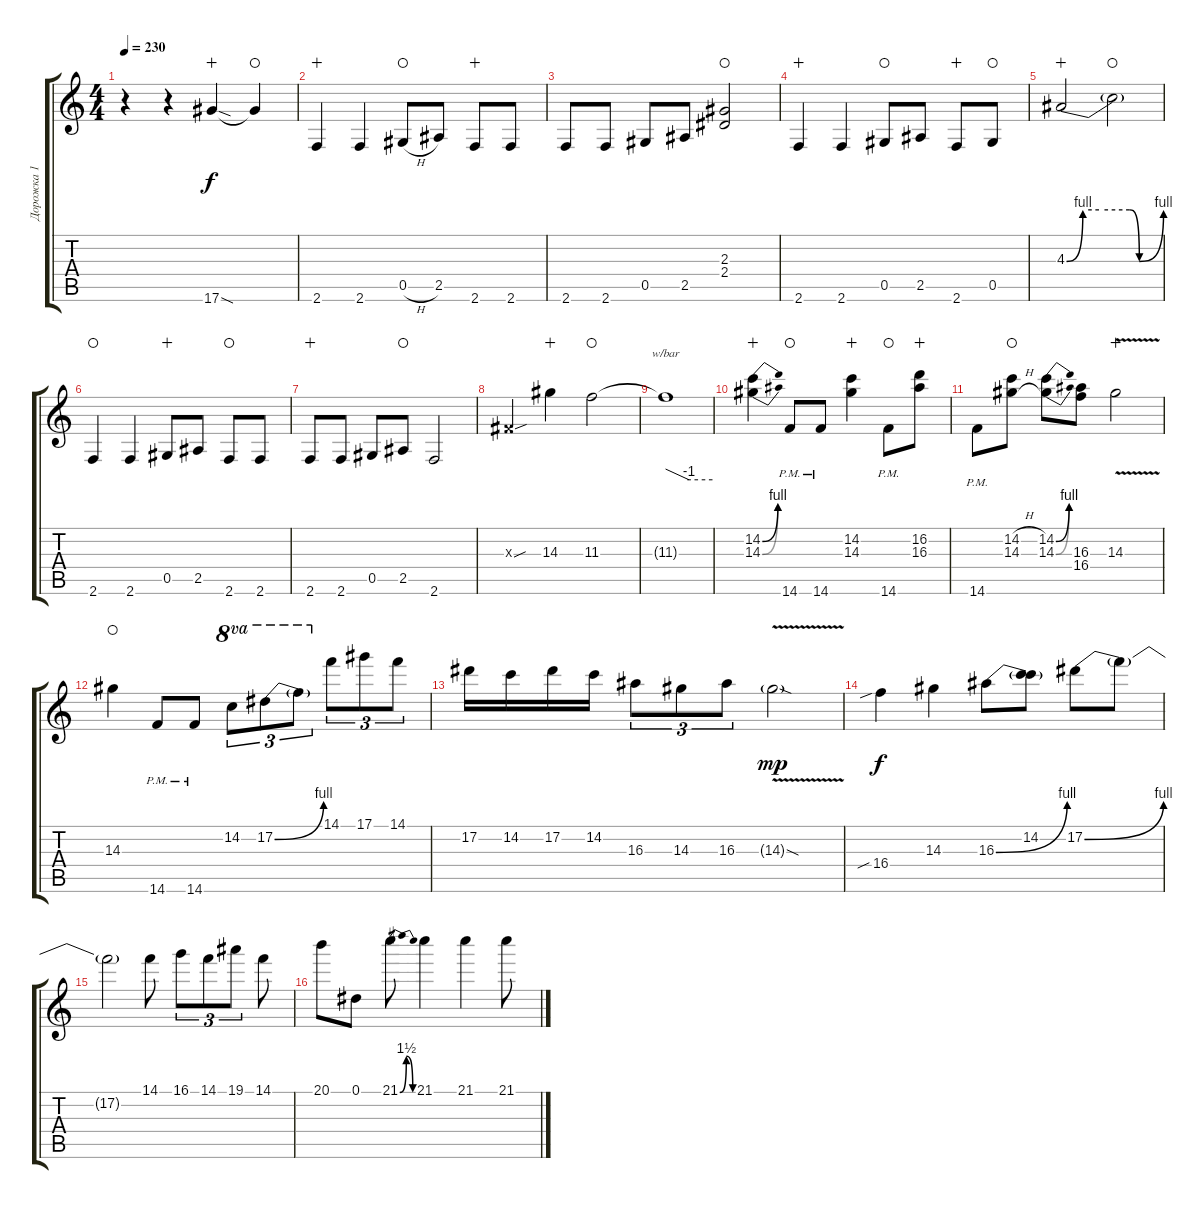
\track ("Дорожка 1" "Дорожка 1") {instrument distortionguitar}
\staff {score tabs}
\tuning (Eb4 Bb3 Gb3 Db3 Ab2 Eb2) {hide}
\ts (4 4)
\tempo 230
\clef g2
\ks c
r.4{dy f instrument distortionguitar} r.4 17.6{sod}.4{wahc} 17.6{t}.4{waho} |
2.6.4{wahc} 2.6.4 0.5{h}.8{waho} 2.5.8 2.6.8{wahc} 2.6.8 |
2.6.8 2.6.8 0.5.8 2.5.8 (2.3 2.4).2{waho} |
2.6.4{wahc} 2.6.4 0.5.8{waho} 2.5.8 2.6.8{wahc} 0.5.8{waho} |
4.3{be (custom 0 0 10 4 20 4 39 4 45 0 60 4)}.2{wahc} 4.3{t}.2{waho} |
2.6.4{waho} 2.6.4 0.5.8{wahc} 2.5.8 2.6.8{waho} 2.6.8 |
2.6.8{wahc} 2.6.8 0.5.8 2.5.8{waho} 2.6.2 |
0.3{sou x}.4 14.3.4{wahc} 11.3.2{waho} |
11.3{t}.1{tbe (custom default 0 0 30 -4 60 -4)} |
(14.2{be (bend 0 0 60 4)} 14.3{be (bend 0 0 60 4)}).4{wahc} 14.6{pm}.8{waho} 14.6{pm}.8 (14.2 14.3).4{wahc} 14.6{pm}.8{waho} (16.2 16.3).8{wahc} |
14.6{pm}.8 (14.2{h} 14.3{h}).8{waho} (14.2{be (bend 0 0 60 4)} 14.3{be (bend 0 0 60 4)}).8 (16.3 16.4).8 14.3{v}.2{wahc} |
14.3.4{waho} 14.6{pm}.8 14.6{pm}.8 14.2.8{tu (3 2) ot 8va} 17.2{be (bend 0 0 60 4)}.8{tu (3 2) ot 8va} 17.2{t}.8{tu (3 2) ot 8va} 14.1.8{tu (3 2)} 17.1.8{tu (3 2)} 14.1.8{tu (3 2)} |
17.2.16 14.2.16 17.2.16 14.2.16 16.3.8{tu (3 2)} 14.3.8{tu (3 2)} 16.3.8{tu (3 2)} 14.3{v sod g}.2{dy mp} |
16.4{sib}.4{dy f} 14.3.4 16.3{be (bend 0 0 60 4)}.8 (14.2 16.3{t}).8 17.2{be (bend 0 0 60 4)}.8 17.2{t}.8 |
17.2{t}.2 14.1.8 16.1.8{tu (3 2)} 14.1.8{tu (3 2)} 19.1.8{tu (3 2)} 14.1.8 |
20.1.8 0.1.8 21.1{be (bendrelease 0 0 15 6 45 6 60 0)}.8 21.1.4 21.1.4 21.1.8
